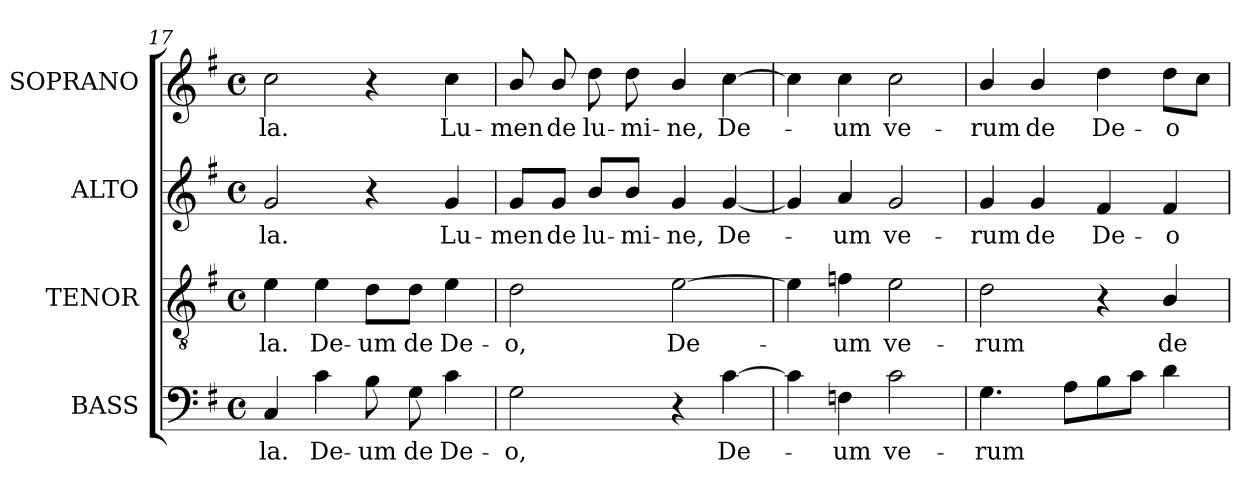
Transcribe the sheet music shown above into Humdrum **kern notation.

**kern	**text	**kern	**text	**kern	**text	**kern	**text
*part4	*part4	*part3	*part3	*part2	*part2	*part1	*part1
*staff4	*staff4	*staff3	*staff3	*staff2	*staff2	*staff1	*staff1
*I"BASS	*	*I"TENOR	*	*I"ALTO	*	*I"SOPRANO	*
*I'B.	*	*I'T.	*	*I'A.	*	*I'S.	*
!!LO:PB:g=z
*clefF4	*	*clefGv2	*	*clefG2	*	*clefG2	*
*	*	*ITrd7c12	*	*	*	*	*
*k[f#]	*	*k[f#]	*	*k[f#]	*	*k[f#]	*
*G:	*	*G:	*	*G:	*	*G:	*
*M4/4	*	*M4/4	*	*M4/4	*	*M4/4	*
*met(c)	*	*met(c)	*	*met(c)	*	*met(c)	*
=17	=17	=17	=17	=17	=17	=17	=17
!	!LO:LY:b:color=#000000	!	!	!	!	!	!
!	!	!	!LO:LY:b:color=#000000	!	!	!	!
!	!	!	!	!	!LO:LY:b:color=#000000	!	!
!	!	!	!	!	!	!	!LO:LY:b:color=#000000
4Ci/	-la.	4Ei\	-la.	2gi/	-la.	2cci\	-la.
!	!LO:LY:b:color=#000000	!	!	!	!	!	!
!	!	!	!LO:LY:b:color=#000000	!	!	!	!
4ci\	De-	4Ei\	De-	.	.	.	.
!	!LO:LY:b:color=#000000	!	!	!	!	!	!
!	!	!	!LO:LY:b:color=#000000	!	!	!	!
8Bi\	-um	8Di\L	-um	4r	.	4r	.
!	!LO:LY:b:color=#000000	!	!	!	!	!	!
!	!	!	!LO:LY:b:color=#000000	!	!	!	!
8Gi\	de	8Di\J	de	.	.	.	.
!	!LO:LY:b:color=#000000	!	!	!	!	!	!
!	!	!	!LO:LY:b:color=#000000	!	!	!	!
!	!	!	!	!	!LO:LY:b:color=#000000	!	!
!	!	!	!	!	!	!	!LO:LY:b:color=#000000
4ci\	De-	4Ei\	De-	4gi/	Lu-	4cci\	Lu-
=18	=18	=18	=18	=18	=18	=18	=18
!	!LO:LY:b:color=#000000	!	!	!	!	!	!
!	!	!	!LO:LY:b:color=#000000	!	!	!	!
!	!	!	!	!	!LO:LY:b:color=#000000	!	!
!	!	!	!	!	!	!	!LO:LY:b:color=#000000
2Gi\	-o,	2Di\	-o,	8gi/L	-men	8bi/	-men
!	!	!	!	!	!LO:LY:b:color=#000000	!	!
!	!	!	!	!	!	!	!LO:LY:b:color=#000000
.	.	.	.	8gi/J	de	8bi/	de
!	!	!	!	!	!LO:LY:b:color=#000000	!	!
!	!	!	!	!	!	!	!LO:LY:b:color=#000000
.	.	.	.	8bi/L	lu-	8ddi\	lu-
!	!	!	!	!	!LO:LY:b:color=#000000	!	!
!	!	!	!	!	!	!	!LO:LY:b:color=#000000
.	.	.	.	8bi/J	-mi-	8ddi\	-mi-
!	!	!	!LO:LY:b:color=#000000	!	!	!	!
!	!	!	!	!	!LO:LY:b:color=#000000	!	!
!	!	!	!	!	!	!	!LO:LY:b:color=#000000
4r	.	[2Ei\	De-	4gi/	-ne,	4bi/	-ne,
!	!LO:LY:b:color=#000000	!	!	!	!	!	!
!	!	!	!	!	!LO:LY:b:color=#000000	!	!
!	!	!	!	!	!	!	!LO:LY:b:color=#000000
[4ci\	De-	.	.	[4gi/	De-	[4cci\	De-
=19	=19	=19	=19	=19	=19	=19	=19
4ci\]	.	4Ei\]	.	4gi/]	.	4cci\]	.
!	!LO:LY:b:color=#000000	!	!	!	!	!	!
!	!	!	!LO:LY:b:color=#000000	!	!	!	!
!	!	!	!	!	!LO:LY:b:color=#000000	!	!
!	!	!	!	!	!	!	!LO:LY:b:color=#000000
4Fni\	-um	4Fni\	-um	4ai/	-um	4cci\	-um
!	!LO:LY:b:color=#000000	!	!	!	!	!	!
!	!	!	!LO:LY:b:color=#000000	!	!	!	!
!	!	!	!	!	!LO:LY:b:color=#000000	!	!
!	!	!	!	!	!	!	!LO:LY:b:color=#000000
2ci\	ve-	2Ei\	ve-	2gi/	ve-	2cci\	ve-
=20	=20	=20	=20	=20	=20	=20	=20
!	!LO:LY:b:color=#000000	!	!	!	!	!	!
!	!	!	!LO:LY:b:color=#000000	!	!	!	!
!	!	!	!	!	!LO:LY:b:color=#000000	!	!
!	!	!	!	!	!	!	!LO:LY:b:color=#000000
4.Gi\	-rum	2Di\	-rum	4gi/	-rum	4bi/	-rum
!	!	!	!	!	!LO:LY:b:color=#000000	!	!
!	!	!	!	!	!	!	!LO:LY:b:color=#000000
.	.	.	.	4gi/	de	4bi/	de
8Ai\L	.	.	.	.	.	.	.
!	!	!	!	!	!LO:LY:b:color=#000000	!	!
!	!	!	!	!	!	!	!LO:LY:b:color=#000000
8Bi\	.	4r	.	4f#i/	De-	4ddi\	De-
8ci\J	.	.	.	.	.	.	.
!	!	!	!LO:LY:b:color=#000000	!	!	!	!
!	!	!	!	!	!LO:LY:b:color=#000000	!	!
!	!	!	!	!	!	!	!LO:LY:b:color=#000000
4di\	.	4BBi/	de	4f#i/	-o	8ddi\L	-o
.	.	.	.	.	.	8cci\J	.
=	=	=	=	=	=	=	=
*-	*-	*-	*-	*-	*-	*-	*-
